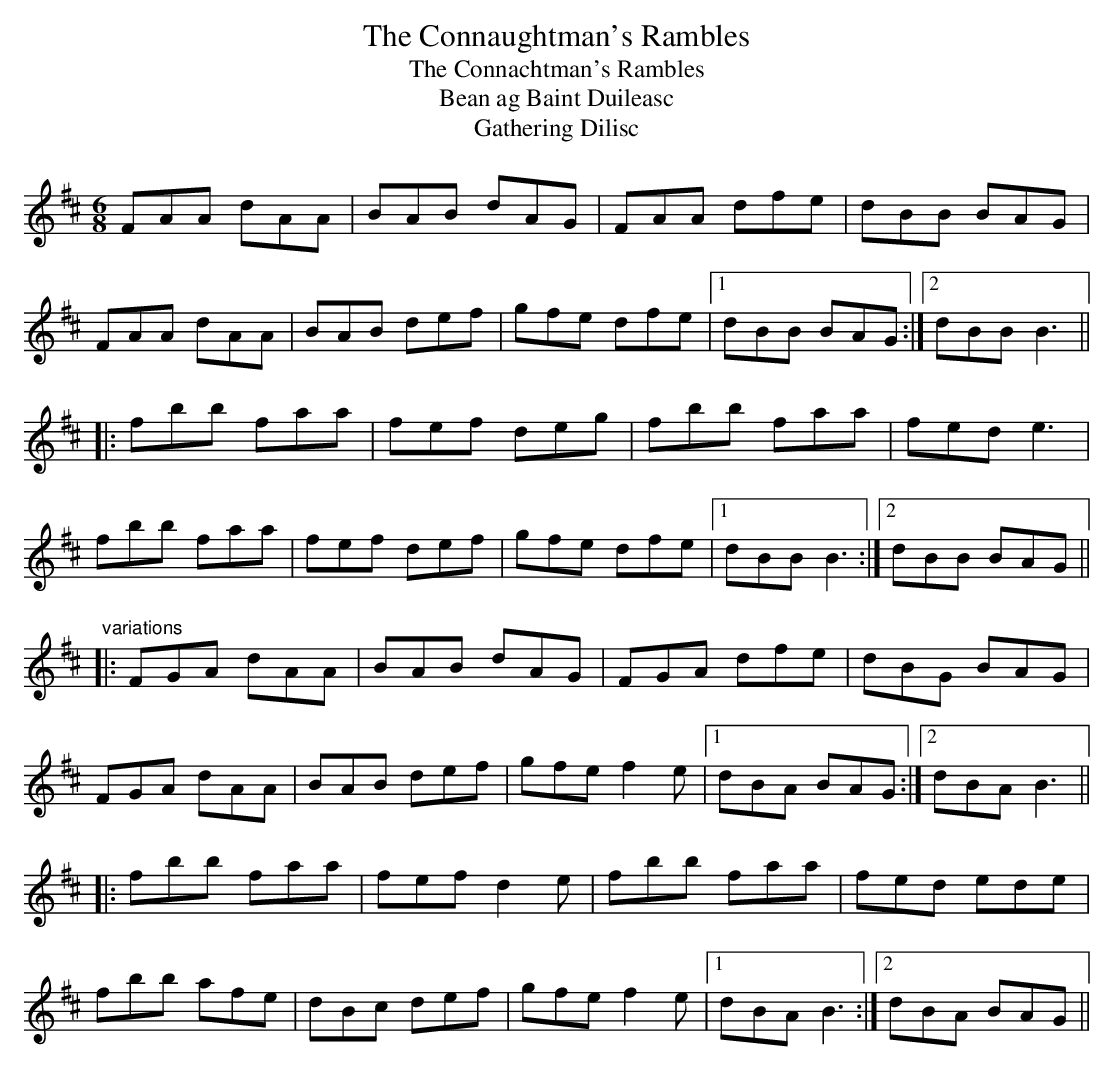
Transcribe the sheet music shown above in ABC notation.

X:1
T:Connaughtman's Rambles, The
T:Connachtman's Rambles, The
T:Bean ag Baint Duileasc
T:Gathering Dilisc
M:6/8
K:Bm
FAA dAA|BAB dAG|FAA dfe|dBB BAG|
FAA dAA|BAB def|gfe dfe|1 dBB BAG:|2 dBB B3||
|:fbb faa|fef deg|fbb faa|fed e3|
fbb faa|fef def|gfe dfe|1 dBB B3:|2 dBB BAG||
"variations"
|:FGA dAA|BAB dAG|FGA dfe|dBG BAG|
FGA dAA|BAB def|gfe f2e|1 dBA BAG:|2 dBA B3||
|:fbb faa|fef d2e|fbb faa|fed ede|
fbb afe|dBc def|gfe f2e|1 dBA B3:|2 dBA BAG||
